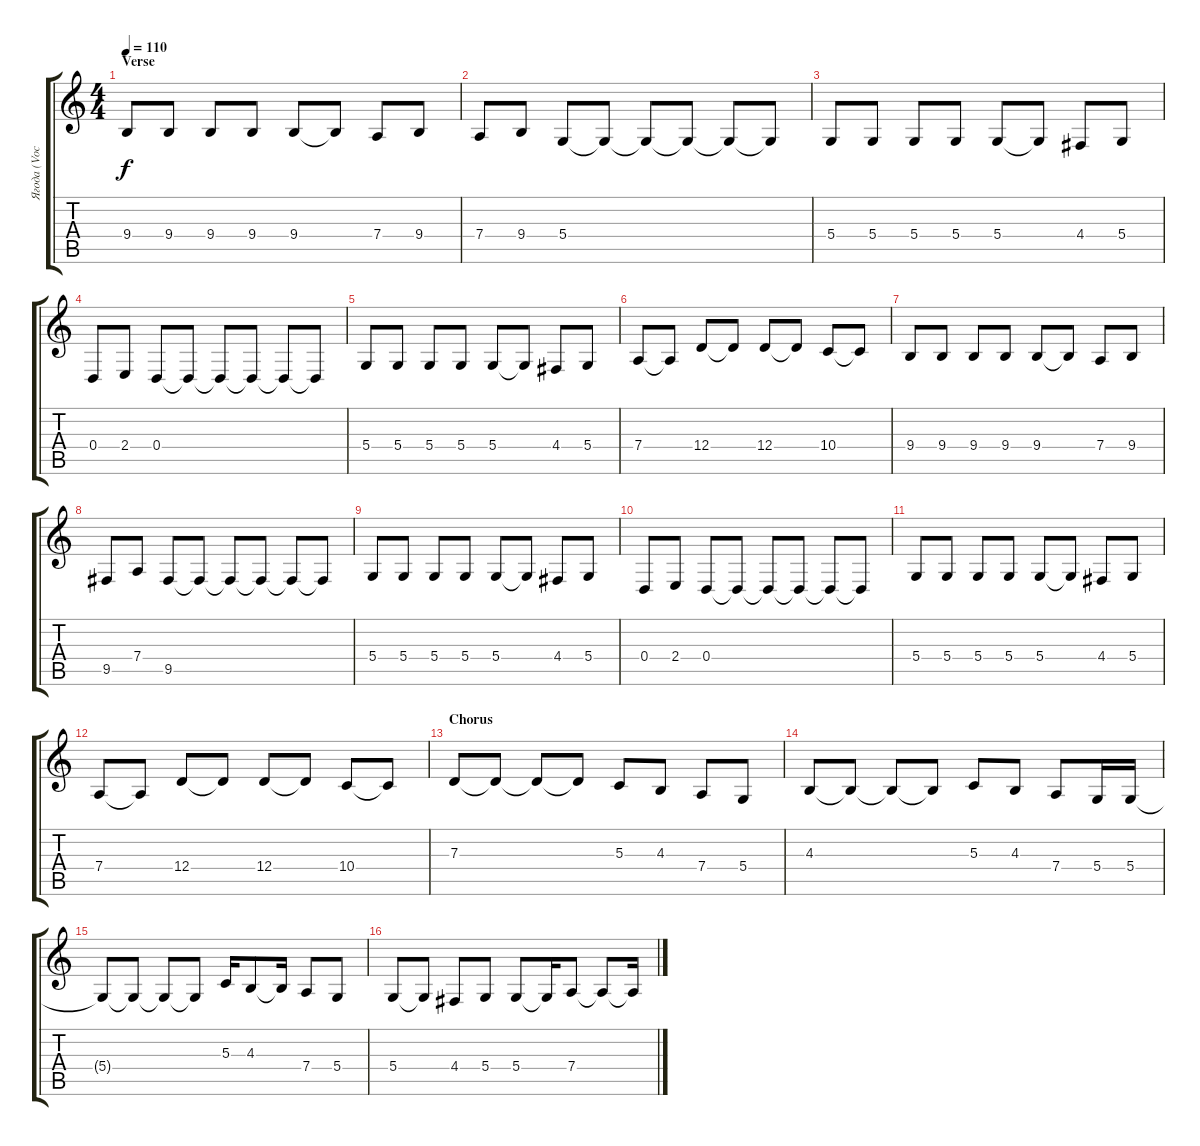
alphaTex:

\track ("Ягода (Vocal)" "Ягода (Voc") {instrument lead6voice}
\staff {score tabs}
\tuning (E4 B3 G3 D3 A2 E2) {hide}
\ts (4 4)
\section ("" "Verse")
\tempo 110
\clef g2
\ks c
9.4.8{dy f} 9.4.8 9.4.8 9.4.8 9.4.8 9.4{t}.8 7.4.8 9.4.8 |
7.4.8 9.4.8 5.4.8 5.4{t}.8 5.4{t}.8 5.4{t}.8 5.4{t}.8 5.4{t}.8 |
5.4.8 5.4.8 5.4.8 5.4.8 5.4.8 5.4{t}.8 4.4.8 5.4.8 |
0.4.8 2.4.8 0.4.8 0.4{t}.8 0.4{t}.8 0.4{t}.8 0.4{t}.8 0.4{t}.8 |
5.4.8 5.4.8 5.4.8 5.4.8 5.4.8 5.4{t}.8 4.4.8 5.4.8 |
7.4.8 7.4{t}.8 12.4.8 12.4{t}.8 12.4.8 12.4{t}.8 10.4.8 10.4{t}.8 |
9.4.8 9.4.8 9.4.8 9.4.8 9.4.8 9.4{t}.8 7.4.8 9.4.8 |
9.5.8 7.4.8 9.5.8 9.5{t}.8 9.5{t}.8 9.5{t}.8 9.5{t}.8 9.5{t}.8 |
5.4.8 5.4.8 5.4.8 5.4.8 5.4.8 5.4{t}.8 4.4.8 5.4.8 |
0.4.8 2.4.8 0.4.8 0.4{t}.8 0.4{t}.8 0.4{t}.8 0.4{t}.8 0.4{t}.8 |
5.4.8 5.4.8 5.4.8 5.4.8 5.4.8 5.4{t}.8 4.4.8 5.4.8 |
7.4.8 7.4{t}.8 12.4.8 12.4{t}.8 12.4.8 12.4{t}.8 10.4.8 10.4{t}.8 |
\section ("" "Chorus")
7.3.8 7.3{t}.8 7.3{t}.8 7.3{t}.8 5.3.8 4.3.8 7.4.8 5.4.8 |
4.3.8 4.3{t}.8 4.3{t}.8 4.3{t}.8 5.3.8 4.3.8 7.4.8 5.4.16 5.4.16 |
5.4{t}.8 5.4{t}.8 5.4{t}.8 5.4{t}.8 5.3.16 4.3.8 4.3{t}.16 7.4.8 5.4.8 |
5.4.8 5.4{t}.8 4.4.8 5.4.8 5.4.8 5.4{t}.16 7.4.8 7.4{t}.8 7.4{t}.16
